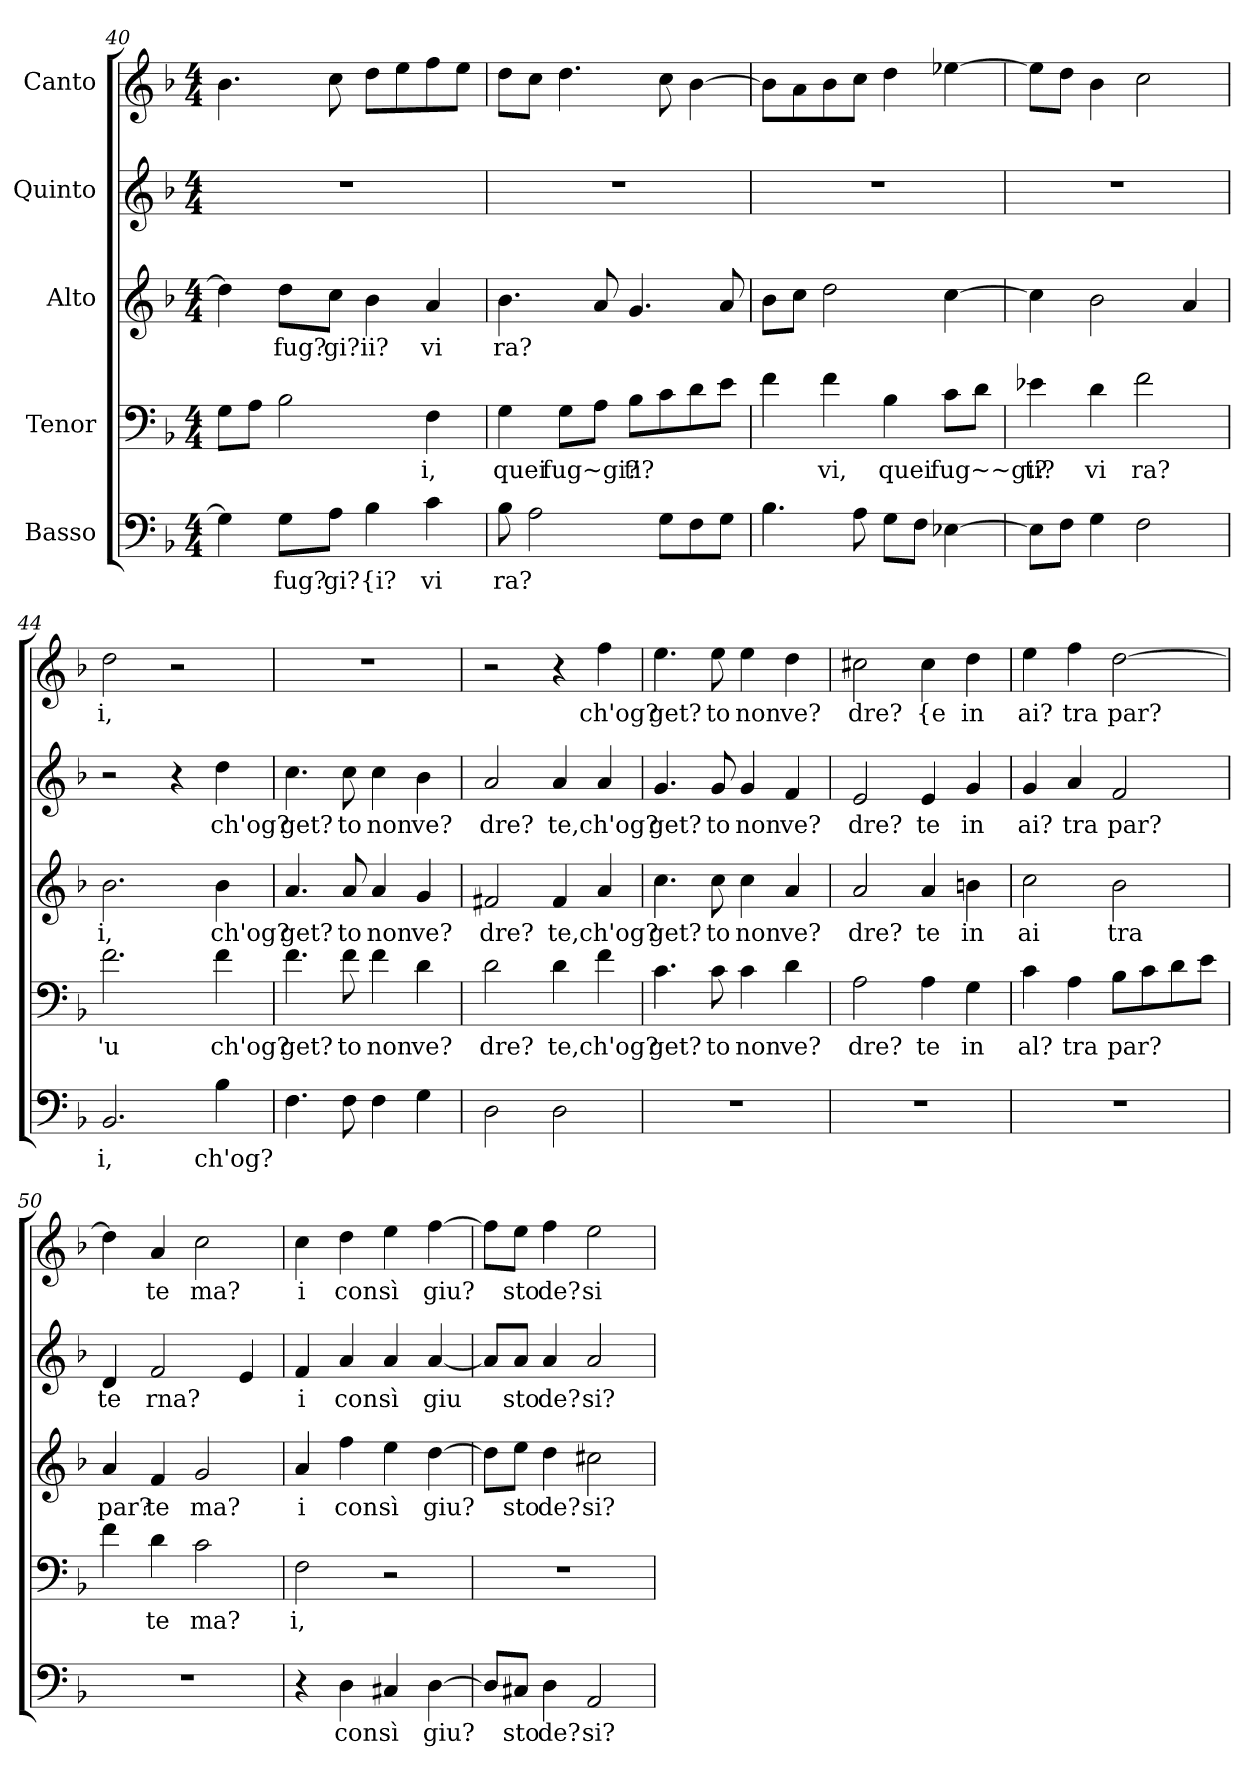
**kern	**text	**kern	**text	**kern	**text	**kern	**text	**kern	**text
*part5	*part5	*part4	*part4	*part3	*part3	*part2	*part2	*part1	*part1
*staff5	*staff5	*staff4	*staff4	*staff3	*staff3	*staff2	*staff2	*staff1	*staff1
*I"Basso	*	*I"Tenor	*	*I"Alto	*	*I"Quinto	*	*I"Canto	*
*clefF4	*	*clefF4	*	*clefG2	*	*clefG2	*	*clefG2	*
*k[b-]	*	*k[b-]	*	*k[b-]	*	*k[b-]	*	*k[b-]	*
*F:	*	*F:	*	*F:	*	*F:	*	*F:	*
*M4/4	*	*M4/4	*	*M4/4	*	*M4/4	*	*M4/4	*
=40	=40	=40	=40	=40	=40	=40	=40	=40	=40
4G\]	.	8G\L	.	4dd\]	.	1r	.	4.b-\	.
.	.	8A\J	.	.	.	.	.	.	.
!	!LO:LY:b	!	!	!	!LO:LY:b	!	!	!	!
8G\L	fug?	2B-\	.	8dd\L	fug?	.	.	.	.
!	!LO:LY:b	!	!	!	!LO:LY:b	!	!	!	!
8A\J	gi?	.	.	8cc\J	gi?	.	.	8cc\	.
!	!LO:LY:b	!	!	!	!LO:LY:b	!	!	!	!
4B-\	{i?	.	.	4b-\	ii?	.	.	8dd\L	.
.	.	.	.	.	.	.	.	8ee\	.
!	!LO:LY:b	!	!LO:LY:b	!	!LO:LY:b	!	!	!	!
4c\	vi	4F\	i,	4a/	vi	.	.	8ff\	.
.	.	.	.	.	.	.	.	8ee\J	.
=41	=41	=41	=41	=41	=41	=41	=41	=41	=41
!	!LO:LY:b	!	!LO:LY:b	!	!LO:LY:b	!	!	!	!
8B-\	ra?	4G\	quei	4.b-\	ra?	1r	.	8dd\L	.
2A\	.	.	.	.	.	.	.	8cc\J	.
!	!	!	!LO:LY:b	!	!	!	!	!	!
.	.	8G\L	fug~gi?	.	.	.	.	4.dd\	.
.	.	8A\J	.	8a/	.	.	.	.	.
!	!	!	!LO:LY:b	!	!	!	!	!	!
.	.	8B-\L	ti?	4.g/	.	.	.	.	.
8G\L	.	8c\	.	.	.	.	.	8cc\	.
8F\	.	8d\	.	.	.	.	.	[4b-\	.
8G\J	.	8e\J	.	8a/	.	.	.	.	.
=42	=42	=42	=42	=42	=42	=42	=42	=42	=42
4.B-\	.	4f\	.	8b-\L	.	1r	.	8b-\L]	.
.	.	.	.	8cc\J	.	.	.	8a\	.
!	!	!	!LO:LY:b	!	!	!	!	!	!
.	.	4f\	vi,	2dd\	.	.	.	8b-\	.
8A\	.	.	.	.	.	.	.	8cc\J	.
!	!	!	!LO:LY:b	!	!	!	!	!	!
8G\L	.	4B-\	quei	.	.	.	.	4dd\	.
8F\J	.	.	.	.	.	.	.	.	.
!	!	!	!LO:LY:b	!	!	!	!	!	!
[4E-X\	.	8c\L	fug~~gi?	[4cc\	.	.	.	[4ee-X\	.
.	.	8d\J	.	.	.	.	.	.	.
=43	=43	=43	=43	=43	=43	=43	=43	=43	=43
!	!	!	!LO:LY:b	!	!	!	!	!	!
8E-\L]	.	4e-X\	ti?	4cc\]	.	1r	.	8ee-\L]	.
8F\J	.	.	.	.	.	.	.	8dd\J	.
!	!	!	!LO:LY:b	!	!	!	!	!	!
4G\	.	4d\	vi	2b-\	.	.	.	4b-\	.
!	!	!	!LO:LY:b	!	!	!	!	!	!
2F\	.	2f\	ra?	.	.	.	.	2cc\	.
.	.	.	.	4a/	.	.	.	.	.
=44	=44	=44	=44	=44	=44	=44	=44	=44	=44
!	!LO:LY:b	!	!LO:LY:b	!	!LO:LY:b	!	!	!	!LO:LY:b
2.BB-/	i,	2.f\	'u	2.b-\	i,	2r	.	2dd\	i,
.	.	.	.	.	.	4r	.	2r	.
!	!LO:LY:b	!	!LO:LY:b	!	!LO:LY:b	!	!LO:LY:b	!	!
4B-\	ch'og?	4f\	ch'og?	4b-\	ch'og?	4dd\	ch'og?	.	.
=45	=45	=45	=45	=45	=45	=45	=45	=45	=45
!	!	!	!LO:LY:b	!	!LO:LY:b	!	!LO:LY:b	!	!
4.F\	.	4.f\	get?	4.a/	get?	4.cc\	get?	1r	.
!	!	!	!LO:LY:b	!	!LO:LY:b	!	!LO:LY:b	!	!
8F\	.	8f\	to	8a/	to	8cc\	to	.	.
!	!	!	!LO:LY:b	!	!LO:LY:b	!	!LO:LY:b	!	!
4F\	.	4f\	non	4a/	non	4cc\	non	.	.
!	!	!	!LO:LY:b	!	!LO:LY:b	!	!LO:LY:b	!	!
4G\	.	4d\	ve?	4g/	ve?	4b-\	ve?	.	.
=46	=46	=46	=46	=46	=46	=46	=46	=46	=46
!	!	!	!LO:LY:b	!	!LO:LY:b	!	!LO:LY:b	!	!
2D\	.	2d\	dre?	2f#X/	dre?	2a/	dre?	2r	.
!	!	!	!LO:LY:b	!	!LO:LY:b	!	!LO:LY:b	!	!
2D\	.	4d\	te,	4f#/	te,	4a/	te,	4r	.
!	!	!	!LO:LY:b	!	!LO:LY:b	!	!LO:LY:b	!	!LO:LY:b
.	.	4f\	ch'og?	4a/	ch'og?	4a/	ch'og?	4ff\	ch'og?
=47	=47	=47	=47	=47	=47	=47	=47	=47	=47
!	!	!	!LO:LY:b	!	!LO:LY:b	!	!LO:LY:b	!	!LO:LY:b
1r	.	4.c\	get?	4.cc\	get?	4.g/	get?	4.ee\	get?
!	!	!	!LO:LY:b	!	!LO:LY:b	!	!LO:LY:b	!	!LO:LY:b
.	.	8c\	to	8cc\	to	8g/	to	8ee\	to
!	!	!	!LO:LY:b	!	!LO:LY:b	!	!LO:LY:b	!	!LO:LY:b
.	.	4c\	non	4cc\	non	4g/	non	4ee\	non
!	!	!	!LO:LY:b	!	!LO:LY:b	!	!LO:LY:b	!	!LO:LY:b
.	.	4d\	ve?	4a/	ve?	4f/	ve?	4dd\	ve?
=48	=48	=48	=48	=48	=48	=48	=48	=48	=48
!	!	!	!LO:LY:b	!	!LO:LY:b	!	!LO:LY:b	!	!LO:LY:b
1r	.	2A\	dre?	2a/	dre?	2e/	dre?	2cc#X\	dre?
!	!	!	!LO:LY:b	!	!LO:LY:b	!	!LO:LY:b	!	!LO:LY:b
.	.	4A\	te	4a/	te	4e/	te	4cc#\	{e
!	!	!	!LO:LY:b	!	!LO:LY:b	!	!LO:LY:b	!	!LO:LY:b
.	.	4G\	in	4bn\	in	4g/	in	4dd\	in
=49	=49	=49	=49	=49	=49	=49	=49	=49	=49
!	!	!	!LO:LY:b	!	!LO:LY:b	!	!LO:LY:b	!	!LO:LY:b
1r	.	4c\	al?	2cc\	ai	4g/	ai?	4ee\	ai?
!	!	!	!LO:LY:b	!	!	!	!LO:LY:b	!	!LO:LY:b
.	.	4A\	tra	.	.	4a/	tra	4ff\	tra
!	!	!	!LO:LY:b	!	!LO:LY:b	!	!LO:LY:b	!	!LO:LY:b
.	.	8B-\L	par?	2b-\	tra	2f/	par?	[2dd\	par?
.	.	8c\	.	.	.	.	.	.	.
.	.	8d\	.	.	.	.	.	.	.
.	.	8e\J	.	.	.	.	.	.	.
=50	=50	=50	=50	=50	=50	=50	=50	=50	=50
!	!	!	!	!	!LO:LY:b	!	!LO:LY:b	!	!
1r	.	4f\	.	4a/	par?	4d/	te	4dd\]	.
!	!	!	!LO:LY:b	!	!LO:LY:b	!	!LO:LY:b	!	!LO:LY:b
.	.	4d\	te	4f/	te	2f/	rna?	4a/	te
!	!	!	!LO:LY:b	!	!LO:LY:b	!	!	!	!LO:LY:b
.	.	2c\	ma?	2g/	ma?	.	.	2cc\	ma?
.	.	.	.	.	.	4e/	.	.	.
=51	=51	=51	=51	=51	=51	=51	=51	=51	=51
!	!	!	!LO:LY:b	!	!LO:LY:b	!	!LO:LY:b	!	!LO:LY:b
4r	.	2F\	i,	4a/	i	4f/	i	4cc\	i
!	!LO:LY:b	!	!	!	!LO:LY:b	!	!LO:LY:b	!	!LO:LY:b
4D\	con	.	.	4ff\	con	4a/	con	4dd\	con
!	!LO:LY:b	!	!	!	!LO:LY:b	!	!LO:LY:b	!	!LO:LY:b
4C#X/	sì	2r	.	4ee\	sì	4a/	sì	4ee\	sì
!	!LO:LY:b	!	!	!	!LO:LY:b	!	!LO:LY:b	!	!LO:LY:b
[4D\	giu?	.	.	[4dd\	giu?	[4a/	giu	[4ff\	giu?
=52	=52	=52	=52	=52	=52	=52	=52	=52	=52
8D/L]	.	1r	.	8dd\L]	.	8a/L]	.	8ff\L]	.
!	!LO:LY:b	!	!	!	!LO:LY:b	!	!LO:LY:b	!	!LO:LY:b
8C#X/J	sto	.	.	8ee\J	sto	8a/J	sto	8ee\J	sto
!	!LO:LY:b	!	!	!	!LO:LY:b	!	!LO:LY:b	!	!LO:LY:b
4D\	de?	.	.	4dd\	de?	4a/	de?	4ff\	de?
!	!LO:LY:b	!	!	!	!LO:LY:b	!	!LO:LY:b	!	!LO:LY:b
2AA/	si?	.	.	2cc#X\	si?	2a/	si?	2ee\	si
=	=	=	=	=	=	=	=	=	=
*-	*-	*-	*-	*-	*-	*-	*-	*-	*-
